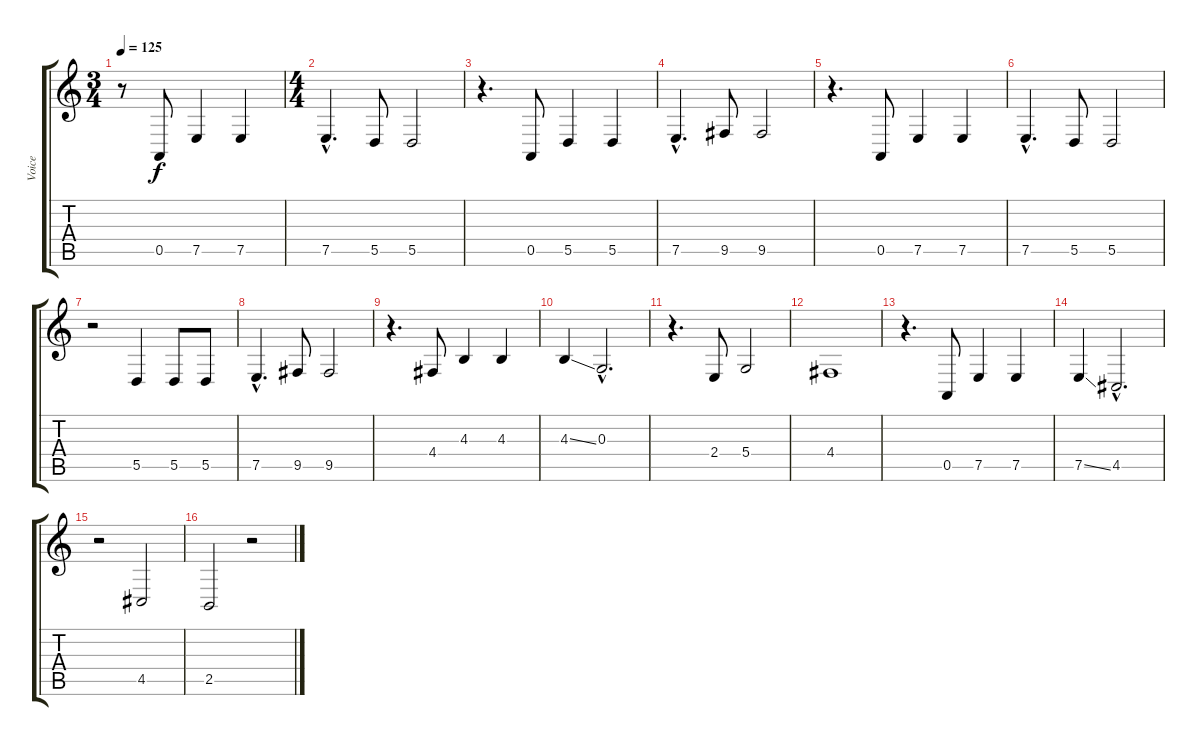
\track ("Voice" "Voice") {instrument cello}
\staff {score tabs}
\tuning (E4 B3 G3 D3 A2 E2) {hide}
\ts (3 4)
\tempo 125
\clef g2
\ks c
r.8{dy f instrument cello} 0.5.8 7.5.4 7.5.4 |
\ts (4 4)
7.5{hac}.4{d} 5.5.8 5.5.2 |
r.4{d} 0.5.8 5.5.4 5.5.4 |
7.5{hac}.4{d} 9.5.8 9.5.2 |
r.4{d} 0.5.8 7.5.4 7.5.4 |
7.5{hac}.4{d} 5.5.8 5.5.2 |
r.2 5.5.4 5.5.8 5.5.8 |
7.5{hac}.4{d} 9.5.8 9.5.2 |
r.4{d} 4.4.8 4.3.4 4.3.4 |
4.3{ss}.4 0.3{hac}.2{d} |
r.4{d} 2.4.8 5.4.2 |
4.4.1 |
r.4{d} 0.5.8 7.5.4 7.5.4 |
7.5{ss}.4 4.5{hac}.2{d} |
r.2 4.5.2 |
2.5.2 r.2
